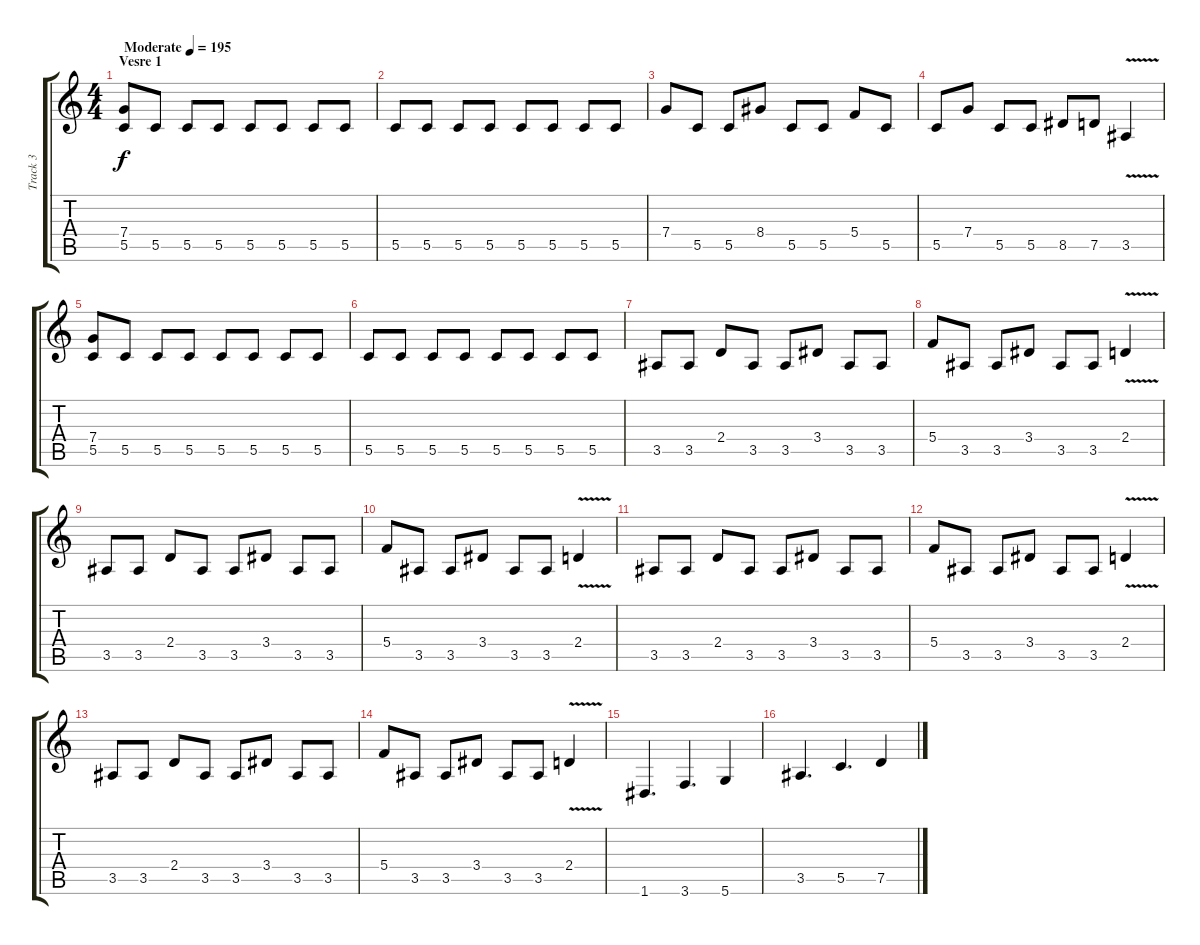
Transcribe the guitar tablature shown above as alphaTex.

\track ("Track 3" "Track 3") {instrument overdrivenguitar}
\staff {score tabs}
\tuning (D4 A3 F3 C3 G2 D2) {hide}
\ts (4 4)
\section ("" "Vesre 1")
\tempo (195 "Moderate")
\clef g2
\ks c
(7.4 5.5).8{dy f instrument overdrivenguitar} 5.5.8 5.5.8 5.5.8 5.5.8 5.5.8 5.5.8 5.5.8 |
5.5.8 5.5.8 5.5.8 5.5.8 5.5.8 5.5.8 5.5.8 5.5.8 |
7.4.8 5.5.8 5.5.8 8.4.8 5.5.8 5.5.8 5.4.8 5.5.8 |
5.5.8 7.4.8 5.5.8 5.5.8 8.5.8 7.5.8 3.5{v}.4 |
(7.4 5.5).8 5.5.8 5.5.8 5.5.8 5.5.8 5.5.8 5.5.8 5.5.8 |
5.5.8 5.5.8 5.5.8 5.5.8 5.5.8 5.5.8 5.5.8 5.5.8 |
3.5.8 3.5.8 2.4.8 3.5.8 3.5.8 3.4.8 3.5.8 3.5.8 |
5.4.8 3.5.8 3.5.8 3.4.8 3.5.8 3.5.8 2.4{v}.4 |
3.5.8 3.5.8 2.4.8 3.5.8 3.5.8 3.4.8 3.5.8 3.5.8 |
5.4.8 3.5.8 3.5.8 3.4.8 3.5.8 3.5.8 2.4{v}.4 |
3.5.8 3.5.8 2.4.8 3.5.8 3.5.8 3.4.8 3.5.8 3.5.8 |
5.4.8 3.5.8 3.5.8 3.4.8 3.5.8 3.5.8 2.4{v}.4 |
3.5.8 3.5.8 2.4.8 3.5.8 3.5.8 3.4.8 3.5.8 3.5.8 |
5.4.8 3.5.8 3.5.8 3.4.8 3.5.8 3.5.8 2.4{v}.4 |
1.6.4{d} 3.6.4{d} 5.6.4 |
3.5.4{d} 5.5.4{d} 7.5.4
